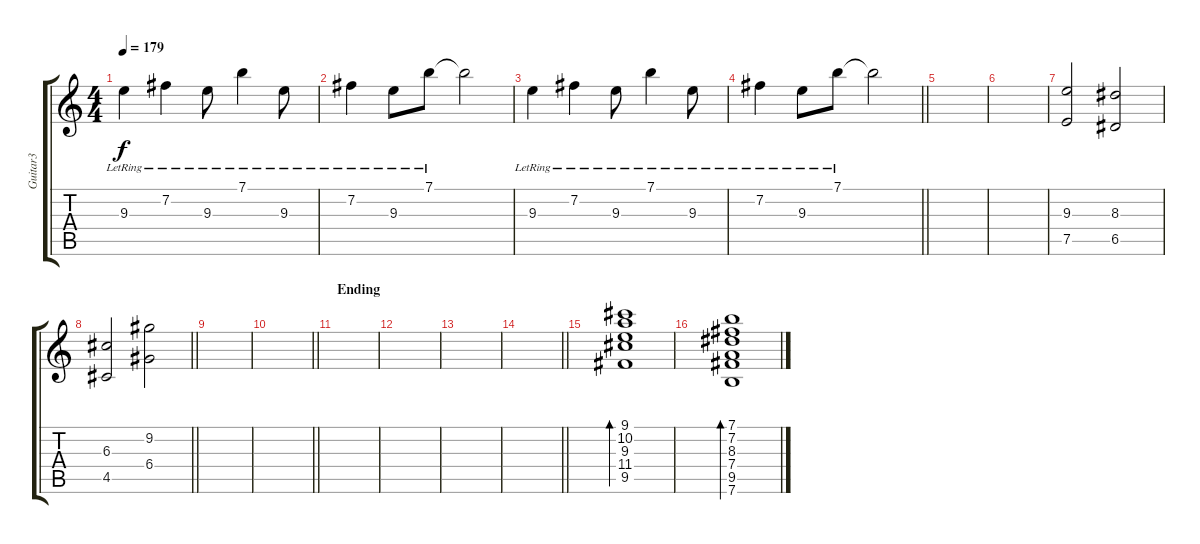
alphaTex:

\track ("Guitar3" "Guitar3") {instrument electricguitarclean}
\staff {score tabs}
\tuning (E4 B3 G3 D3 A2 E2) {hide}
\ts (4 4)
\tempo 179
\clef g2
\ks c
9.3{lr}.4{dy f} 7.2{lr}.4 9.3{lr}.8 7.1{lr}.4 9.3{lr}.8 |
7.2{lr}.4 9.3{lr}.8 7.1{lr}.8 7.1{t}.2 |
9.3{lr}.4 7.2{lr}.4 9.3{lr}.8 7.1{lr}.4 9.3{lr}.8 |
\barLineRight lightlight
7.2{lr}.4 9.3{lr}.8 7.1{lr}.8 7.1{t}.2 |
|
|
(9.3 7.5).2{instrument overdrivenguitar} (8.3 6.5).2 |
\barLineRight lightlight
(6.3 4.5).2 (9.2 6.4).2 |
|
\barLineRight lightlight
|
\section ("" "Ending")
|
|
|
\barLineRight lightlight
|
(9.1 10.2 9.3 11.4 9.5).1{bd 480 instrument electricguitarclean} |
(7.1 7.2 8.3 7.4 9.5 7.6).1{bd 480}
